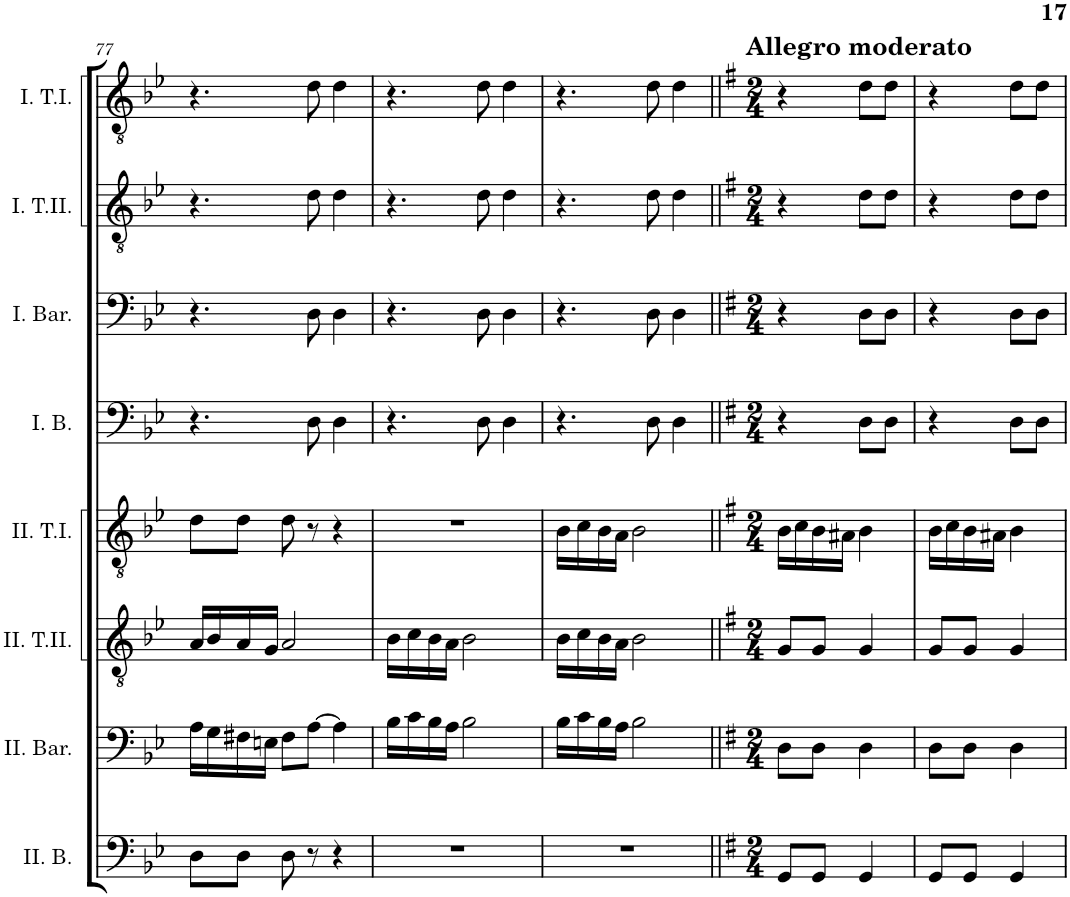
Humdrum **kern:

**kern	**kern	**kern	**kern	**kern	**kern	**kern	**kern
*part8	*part7	*part6	*part5	*part4	*part3	*part2	*part1
*staff8	*staff7	*staff6	*staff5	*staff4	*staff3	*staff2	*staff1
*I"II. Bas	*I"II. Baryton	*I"II. Tenor II.	*I"II. Tenor I.	*I"I. Bas	*I"I. Baryton	*I"I. Tenor II.	*I"I. Tenor I.
*I'II. B.	*I'II. Bar.	*I'II. T.II.	*I'II. T.I.	*I'I. B.	*I'I. Bar.	*I'I. T.II.	*I'I. T.I.
!!LO:PB:g=z
*clefF4	*clefF4	*clefGv2	*clefGv2	*clefF4	*clefF4	*clefGv2	*clefGv2
*k[b-e-]	*k[b-e-]	*k[b-e-]	*k[b-e-]	*k[b-e-]	*k[b-e-]	*k[b-e-]	*k[b-e-]
*M3/4	*M3/4	*M3/4	*M3/4	*M3/4	*M3/4	*M3/4	*M3/4
=77	=77	=77	=77	=77	=77	=77	=77
8D\L	16A\LL	16A/LL	8d\L	4.r	4.r	4.r	4.r
.	16G\	16B-/	.	.	.	.	.
8D\J	16F#X\	16A/	8d\J	.	.	.	.
.	16En\JJ	16G/JJ	.	.	.	.	.
8D\	8F#\L	2A/	8d\	.	.	.	.
8r	[8A\J	.	8r	8D\	8D\	8d\	8d\
4r	4A\]	.	4r	4D\	4D\	4d\	4d\
=78	=78	=78	=78	=78	=78	=78	=78
2.r	16B-\LL	16B-\LL	2.r	4.r	4.r	4.r	4.r
.	16c\	16c\	.	.	.	.	.
.	16B-\	16B-\	.	.	.	.	.
.	16A\JJ	16A\JJ	.	.	.	.	.
.	2B-\	2B-\	.	.	.	.	.
.	.	.	.	8D\	8D\	8d\	8d\
.	.	.	.	4D\	4D\	4d\	4d\
=79	=79	=79	=79	=79	=79	=79	=79
2.r	16B-\LL	16B-\LL	16B-\LL	4.r	4.r	4.r	4.r
.	16c\	16c\	16c\	.	.	.	.
.	16B-\	16B-\	16B-\	.	.	.	.
.	16A\JJ	16A\JJ	16A\JJ	.	.	.	.
.	2B-\	2B-\	2B-\	.	.	.	.
.	.	.	.	8D\	8D\	8d\	8d\
.	.	.	.	4D\	4D\	4d\	4d\
=80||	=80||	=80||	=80||	=80||	=80||	=80||	=80||
*k[f#]	*k[f#]	*k[f#]	*k[f#]	*k[f#]	*k[f#]	*k[f#]	*k[f#]
*M2/4	*M2/4	*M2/4	*M2/4	*M2/4	*M2/4	*M2/4	*M2/4
!	!	!	!	!	!	!	!LO:TX:a:B:t=Allegro moderato
8GG/L	8D\L	8G/L	16B\LL	4r	4r	4r	4r
.	.	.	16c\	.	.	.	.
8GG/J	8D\J	8G/J	16B\	.	.	.	.
.	.	.	16A#X\JJ	.	.	.	.
4GG/	4D\	4G/	4B\	8D\L	8D\L	8d\L	8d\L
.	.	.	.	8D\J	8D\J	8d\J	8d\J
=81	=81	=81	=81	=81	=81	=81	=81
8GG/L	8D\L	8G/L	16B\LL	4r	4r	4r	4r
.	.	.	16c\	.	.	.	.
8GG/J	8D\J	8G/J	16B\	.	.	.	.
.	.	.	16A#X\JJ	.	.	.	.
4GG/	4D\	4G/	4B\	8D\L	8D\L	8d\L	8d\L
.	.	.	.	8D\J	8D\J	8d\J	8d\J
=	=	=	=	=	=	=	=
*-	*-	*-	*-	*-	*-	*-	*-
